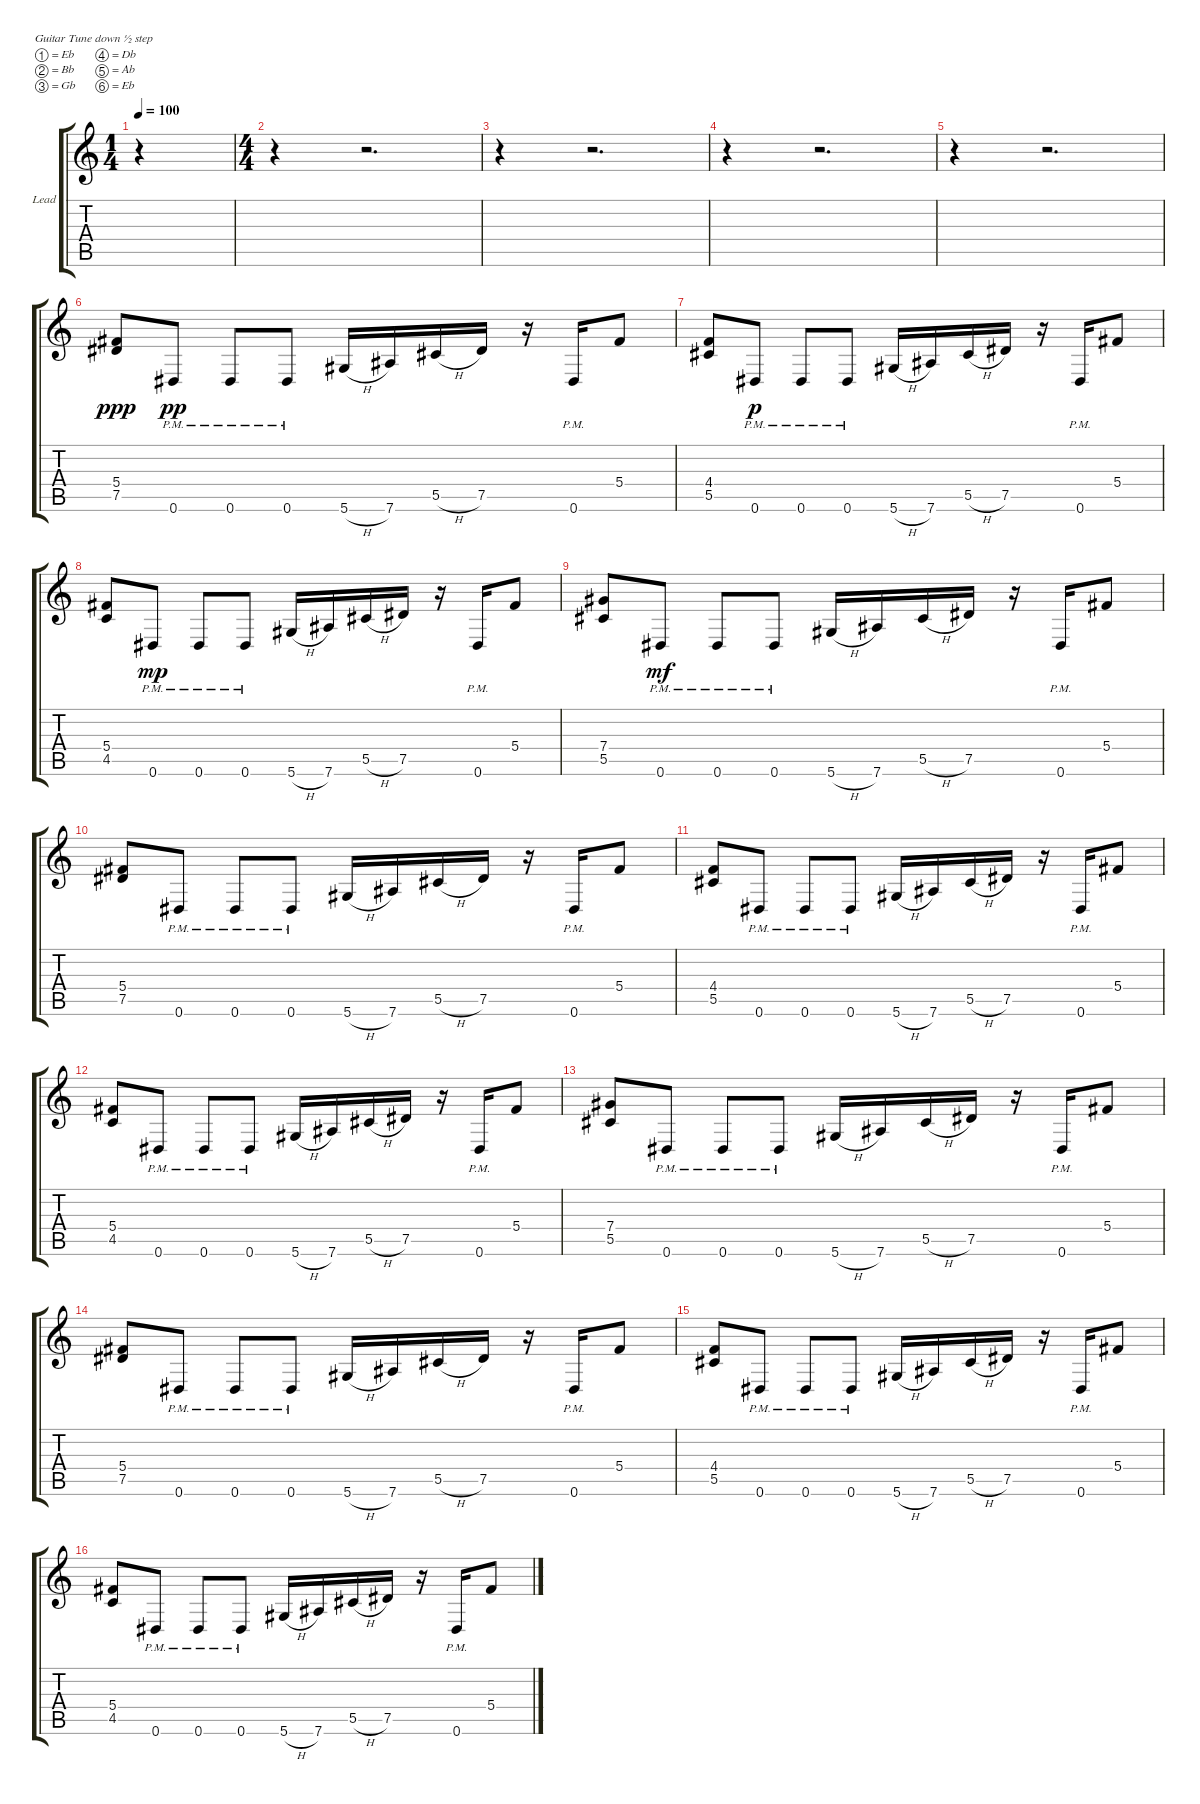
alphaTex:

\defaultSystemsLayout 4
\bracketExtendMode groupsimilarinstruments
\firstSystemTrackNameOrientation horizontal
\otherSystemsTrackNameOrientation horizontal
\track ("Marty Friedman " "Lead") {instrument distortionguitar}
\staff {score tabs}
\tuning (Eb4 Bb3 Gb3 Db3 Ab2 Eb2)
\ts (1 4)
\tempo 100
\clef g2
\scale
0.395904
\ks c
r.4{dy ppp instrument distortionguitar} |
\ts (4 4)
\scale
0.395904 r.4 r.2{d} |
\scale
0.208191 r.4 r.2{d} |
\scale
0.333333 r.4 r.2{d} |
\scale
0.333333 r.4 r.2{d} |
\scale
0.333333 (5.4 7.5).8 0.6{pm}.8{dy pp} 0.6{pm}.8 0.6{pm}.8 5.6{h}.16 7.6.16 5.5{h}.16 7.5.16 r.16 0.6{pm}.16 5.4.8 |
\scale
0.333333 (4.4 5.5).8 0.6{pm}.8{dy p} 0.6{pm}.8 0.6{pm}.8 5.6{h}.16 7.6.16 5.5{h}.16 7.5.16 r.16 0.6{pm}.16 5.4.8 |
\scale
0.333333 (5.4 4.5).8 0.6{pm}.8{dy mp} 0.6{pm}.8 0.6{pm}.8 5.6{h}.16 7.6.16 5.5{h}.16 7.5.16 r.16 0.6{pm}.16 5.4.8 |
\scale
0.333333 (7.4 5.5).8 0.6{pm}.8{dy mf} 0.6{pm}.8 0.6{pm}.8 5.6{h}.16 7.6.16 5.5{h}.16 7.5.16 r.16 0.6{pm}.16 5.4.8 |
\scale
0.333333 (5.4 7.5).8 0.6{pm}.8 0.6{pm}.8 0.6{pm}.8 5.6{h}.16 7.6.16 5.5{h}.16 7.5.16 r.16 0.6{pm}.16 5.4.8 |
\scale
0.333333 (4.4 5.5).8 0.6{pm}.8 0.6{pm}.8 0.6{pm}.8 5.6{h}.16 7.6.16 5.5{h}.16 7.5.16 r.16 0.6{pm}.16 5.4.8 |
\scale
0.333333 (5.4 4.5).8 0.6{pm}.8 0.6{pm}.8 0.6{pm}.8 5.6{h}.16 7.6.16 5.5{h}.16 7.5.16 r.16 0.6{pm}.16 5.4.8 |
\scale
0.333333 (7.4 5.5).8 0.6{pm}.8 0.6{pm}.8 0.6{pm}.8 5.6{h}.16 7.6.16 5.5{h}.16 7.5.16 r.16 0.6{pm}.16 5.4.8 |
\scale
0.333333 (5.4 7.5).8 0.6{pm}.8 0.6{pm}.8 0.6{pm}.8 5.6{h}.16 7.6.16 5.5{h}.16 7.5.16 r.16 0.6{pm}.16 5.4.8 |
\scale
0.333333 (4.4 5.5).8 0.6{pm}.8 0.6{pm}.8 0.6{pm}.8 5.6{h}.16 7.6.16 5.5{h}.16 7.5.16 r.16 0.6{pm}.16 5.4.8 |
\scale
0.333333 (5.4 4.5).8 0.6{pm}.8 0.6{pm}.8 0.6{pm}.8 5.6{h}.16 7.6.16 5.5{h}.16 7.5.16 r.16 0.6{pm}.16 5.4.8
